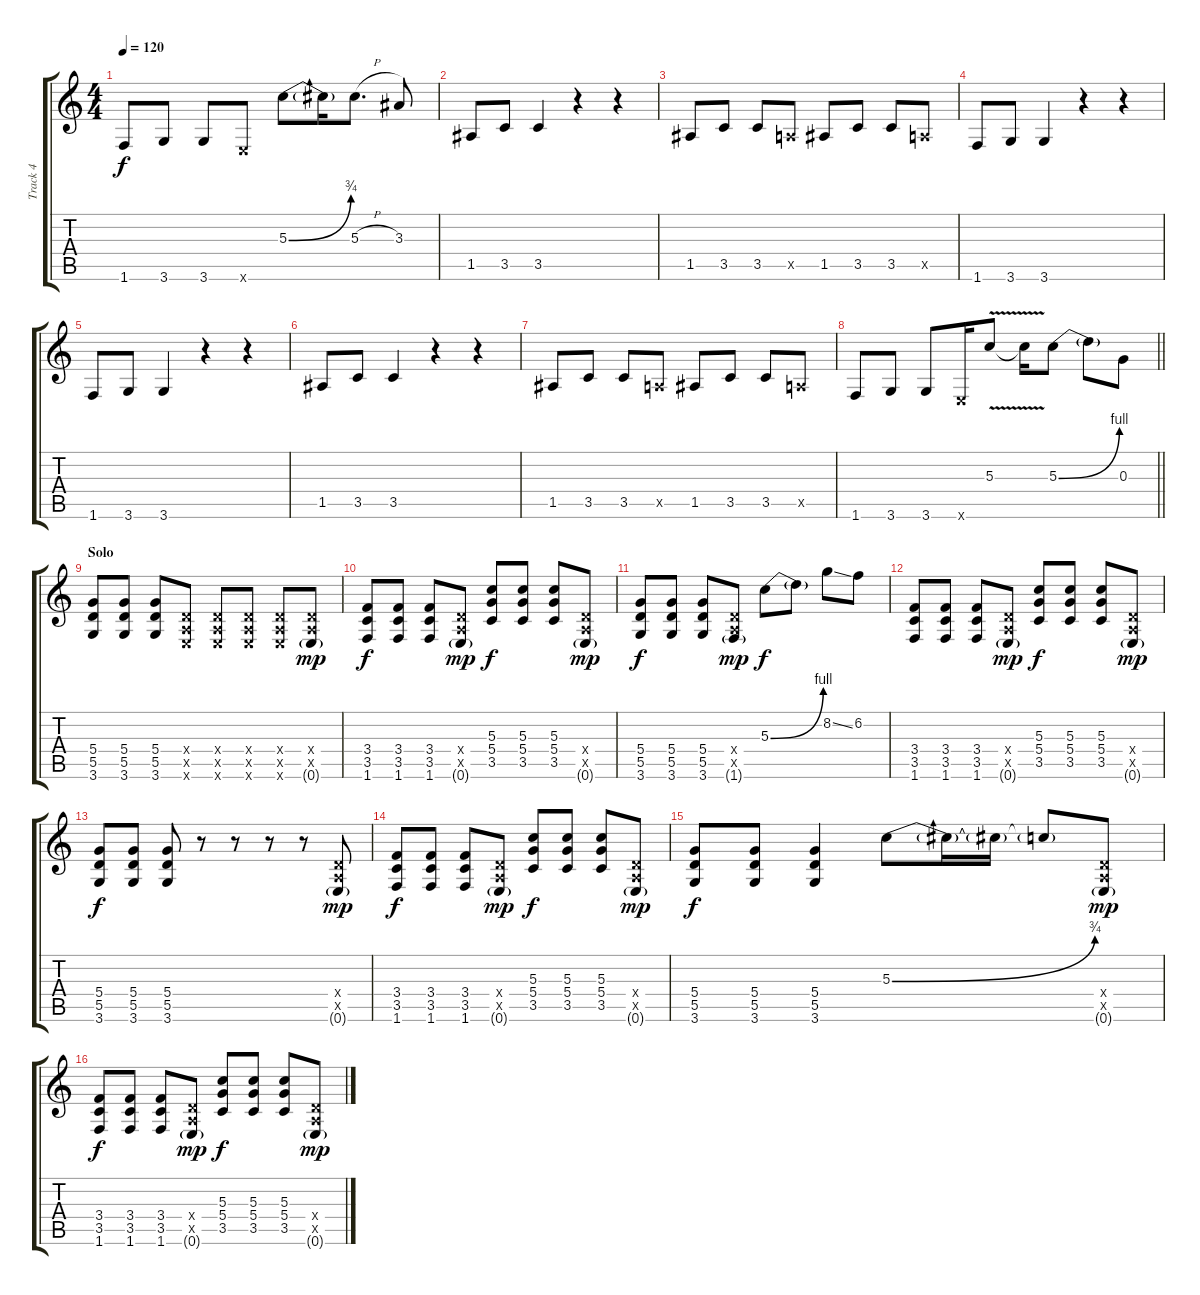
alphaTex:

\track ("Track 4" "Track 4") {instrument electricguitarclean}
\staff {score tabs}
\tuning (E4 B3 G3 D3 A2 E2) {hide}
\ts (4 4)
\tempo 120
\clef g2
\ks c
1.6.8{dy f} 3.6.8 3.6.8 0.6{x}.8 5.3{be (bend 0 0 60 3)}.8 5.3{t}.16 5.3{h}.8{d} 3.3.8 |
1.5.8 3.5.8 3.5.4 r.4 r.4 |
1.5.8 3.5.8 3.5.8 0.5{x}.8 1.5.8 3.5.8 3.5.8 0.5{x}.8 |
1.6.8 3.6.8 3.6.4 r.4 r.4 |
1.6.8 3.6.8 3.6.4 r.4 r.4 |
1.5.8 3.5.8 3.5.4 r.4 r.4 |
1.5.8 3.5.8 3.5.8 0.5{x}.8 1.5.8 3.5.8 3.5.8 0.5{x}.8 |
\barLineRight lightlight
1.6.8 3.6.8 3.6.8 0.6{x}.16 5.3{v}.8 5.3{t}.16 5.3{be (bend 0 0 60 4)}.8 5.3{t}.8 0.3.8 |
\section ("" "Solo")
(5.4 5.5 3.6).8{instrument overdrivenguitar} (5.4 5.5 3.6).8 (5.4 5.5 3.6).8 (0.4{x} 0.5{x} 0.6{x}).8 (0.4{x} 0.5{x} 0.6{x}).8 (0.4{x} 0.5{x} 0.6{x}).8 (0.4{x} 0.5{x} 0.6{x}).8 (0.4{x} 0.5{x} 0.6{g}).8{dy mp} |
(3.4 3.5 1.6).8{dy f} (3.4 3.5 1.6).8 (3.4 3.5 1.6).8 (0.4{x} 0.5{x} 0.6{g}).8{dy mp} (5.3 5.4 3.5).8{dy f} (5.3 5.4 3.5).8 (5.3 5.4 3.5).8 (0.4{x} 0.5{x} 0.6{g}).8{dy mp} |
(5.4 5.5 3.6).8{dy f} (5.4 5.5 3.6).8 (5.4 5.5 3.6).8 (0.4{x} 0.5{x} 1.6{g}).8{dy mp} 5.3{be (bend 0 0 60 4)}.8{dy f} 5.3{t}.8 8.2{ss}.8 6.2.8 |
(3.4 3.5 1.6).8 (3.4 3.5 1.6).8 (3.4 3.5 1.6).8 (0.4{x} 0.5{x} 0.6{g}).8{dy mp} (5.3 5.4 3.5).8{dy f} (5.3 5.4 3.5).8 (5.3 5.4 3.5).8 (0.4{x} 0.5{x} 0.6{g}).8{dy mp} |
(5.4 5.5 3.6).8{dy f volume 12} (5.4 5.5 3.6).8 (5.4 5.5 3.6).8 r.8 r.8 r.8 r.8 (0.4{x} 0.5{x} 0.6{g}).8{dy mp} |
(3.4 3.5 1.6).8{dy f} (3.4 3.5 1.6).8 (3.4 3.5 1.6).8 (0.4{x} 0.5{x} 0.6{g}).8{dy mp} (5.3 5.4 3.5).8{dy f} (5.3 5.4 3.5).8 (5.3 5.4 3.5).8 (0.4{x} 0.5{x} 0.6{g}).8{dy mp} |
(5.4 5.5 3.6).8{dy f} (5.4 5.5 3.6).8 (5.4 5.5 3.6).4 5.3{be (bend 0 0 60 3)}.8 5.3{t}.16 5.3{t}.16 5.3{t}.8 (0.4{x} 0.5{x} 0.6{g}).8{dy mp} |
(3.4 3.5 1.6).8{dy f} (3.4 3.5 1.6).8 (3.4 3.5 1.6).8 (0.4{x} 0.5{x} 0.6{g}).8{dy mp} (5.3 5.4 3.5).8{dy f} (5.3 5.4 3.5).8 (5.3 5.4 3.5).8 (0.4{x} 0.5{x} 0.6{g}).8{dy mp}
